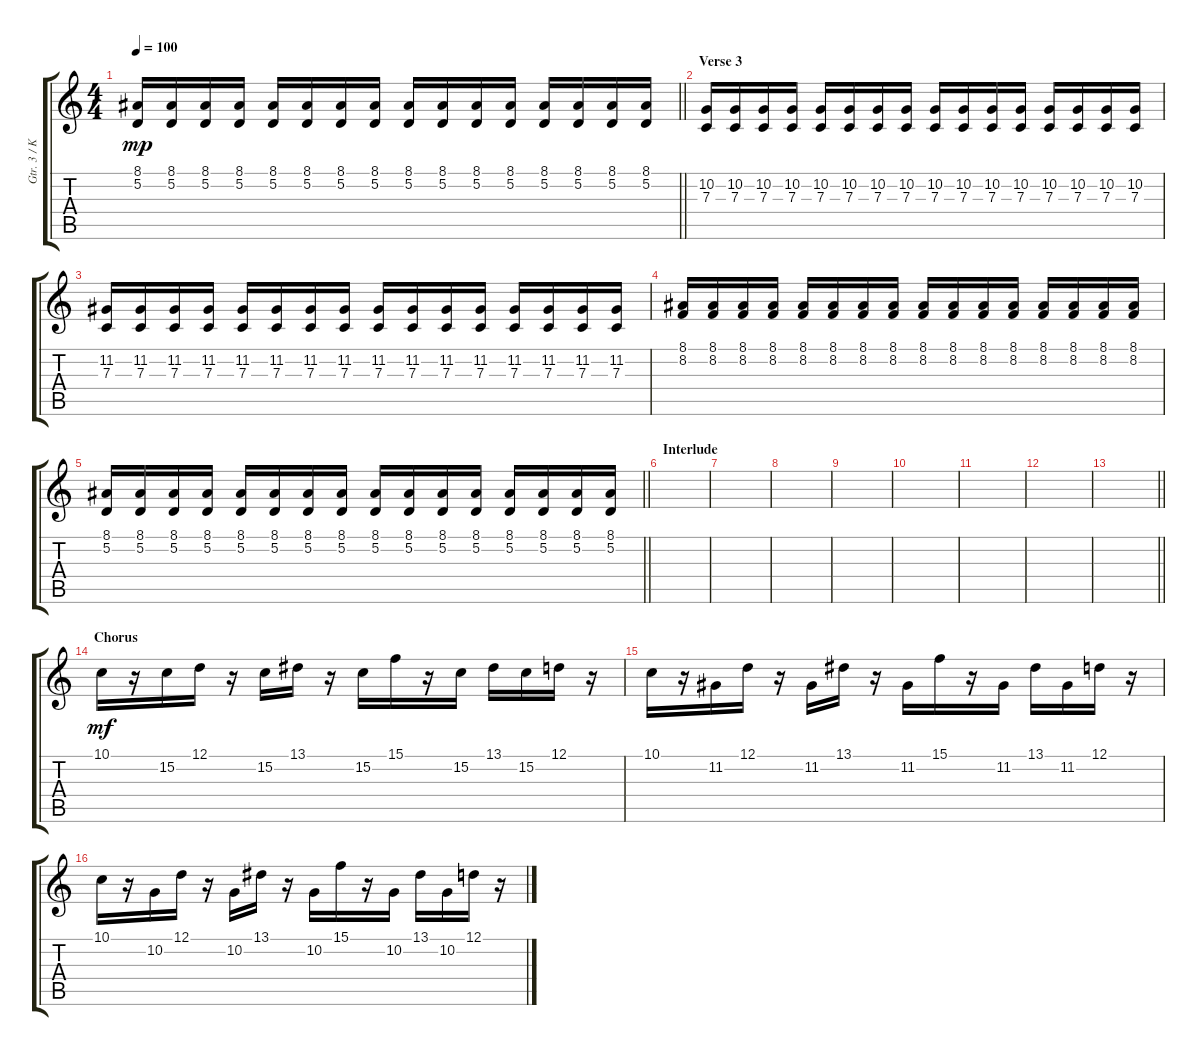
\track ("Gtr. 3 / Keyboards" "Gtr. 3 / K") {instrument recorder}
\staff {score tabs}
\tuning (D4 A3 F3 C3 G2 C2) {hide}
\ts (4 4)
\tempo 100
\clef g2
\barLineRight lightlight
\ks c
(8.1 5.2).16{dy mp} (8.1 5.2).16 (8.1 5.2).16 (8.1 5.2).16 (8.1 5.2).16 (8.1 5.2).16 (8.1 5.2).16 (8.1 5.2).16 (8.1 5.2).16 (8.1 5.2).16 (8.1 5.2).16 (8.1 5.2).16 (8.1 5.2).16 (8.1 5.2).16 (8.1 5.2).16 (8.1 5.2).16 |
\section ("" "Verse 3")
(10.2 7.3).16 (10.2 7.3).16 (10.2 7.3).16 (10.2 7.3).16 (10.2 7.3).16 (10.2 7.3).16 (10.2 7.3).16 (10.2 7.3).16 (10.2 7.3).16 (10.2 7.3).16 (10.2 7.3).16 (10.2 7.3).16 (10.2 7.3).16 (10.2 7.3).16 (10.2 7.3).16 (10.2 7.3).16 |
(11.2 7.3).16 (11.2 7.3).16 (11.2 7.3).16 (11.2 7.3).16 (11.2 7.3).16 (11.2 7.3).16 (11.2 7.3).16 (11.2 7.3).16 (11.2 7.3).16 (11.2 7.3).16 (11.2 7.3).16 (11.2 7.3).16 (11.2 7.3).16 (11.2 7.3).16 (11.2 7.3).16 (11.2 7.3).16 |
(8.1 8.2).16 (8.1 8.2).16 (8.1 8.2).16 (8.1 8.2).16 (8.1 8.2).16 (8.1 8.2).16 (8.1 8.2).16 (8.1 8.2).16 (8.1 8.2).16 (8.1 8.2).16 (8.1 8.2).16 (8.1 8.2).16 (8.1 8.2).16 (8.1 8.2).16 (8.1 8.2).16 (8.1 8.2).16 |
\barLineRight lightlight
(8.1 5.2).16 (8.1 5.2).16 (8.1 5.2).16 (8.1 5.2).16 (8.1 5.2).16 (8.1 5.2).16 (8.1 5.2).16 (8.1 5.2).16 (8.1 5.2).16 (8.1 5.2).16 (8.1 5.2).16 (8.1 5.2).16 (8.1 5.2).16 (8.1 5.2).16 (8.1 5.2).16 (8.1 5.2).16 |
\section ("" "Interlude")
|
|
|
|
|
|
|
\barLineRight lightlight
|
\section ("" "Chorus")
10.1.16{dy mf instrument recorder} r.16 15.2.16 12.1.16 r.16 15.2.16 13.1.16 r.16 15.2.16 15.1.16 r.16 15.2.16 13.1.16 15.2.16 12.1.16 r.16 |
10.1.16 r.16 11.2.16 12.1.16 r.16 11.2.16 13.1.16 r.16 11.2.16 15.1.16 r.16 11.2.16 13.1.16 11.2.16 12.1.16 r.16 |
10.1.16 r.16 10.2.16 12.1.16 r.16 10.2.16 13.1.16 r.16 10.2.16 15.1.16 r.16 10.2.16 13.1.16 10.2.16 12.1.16 r.16
